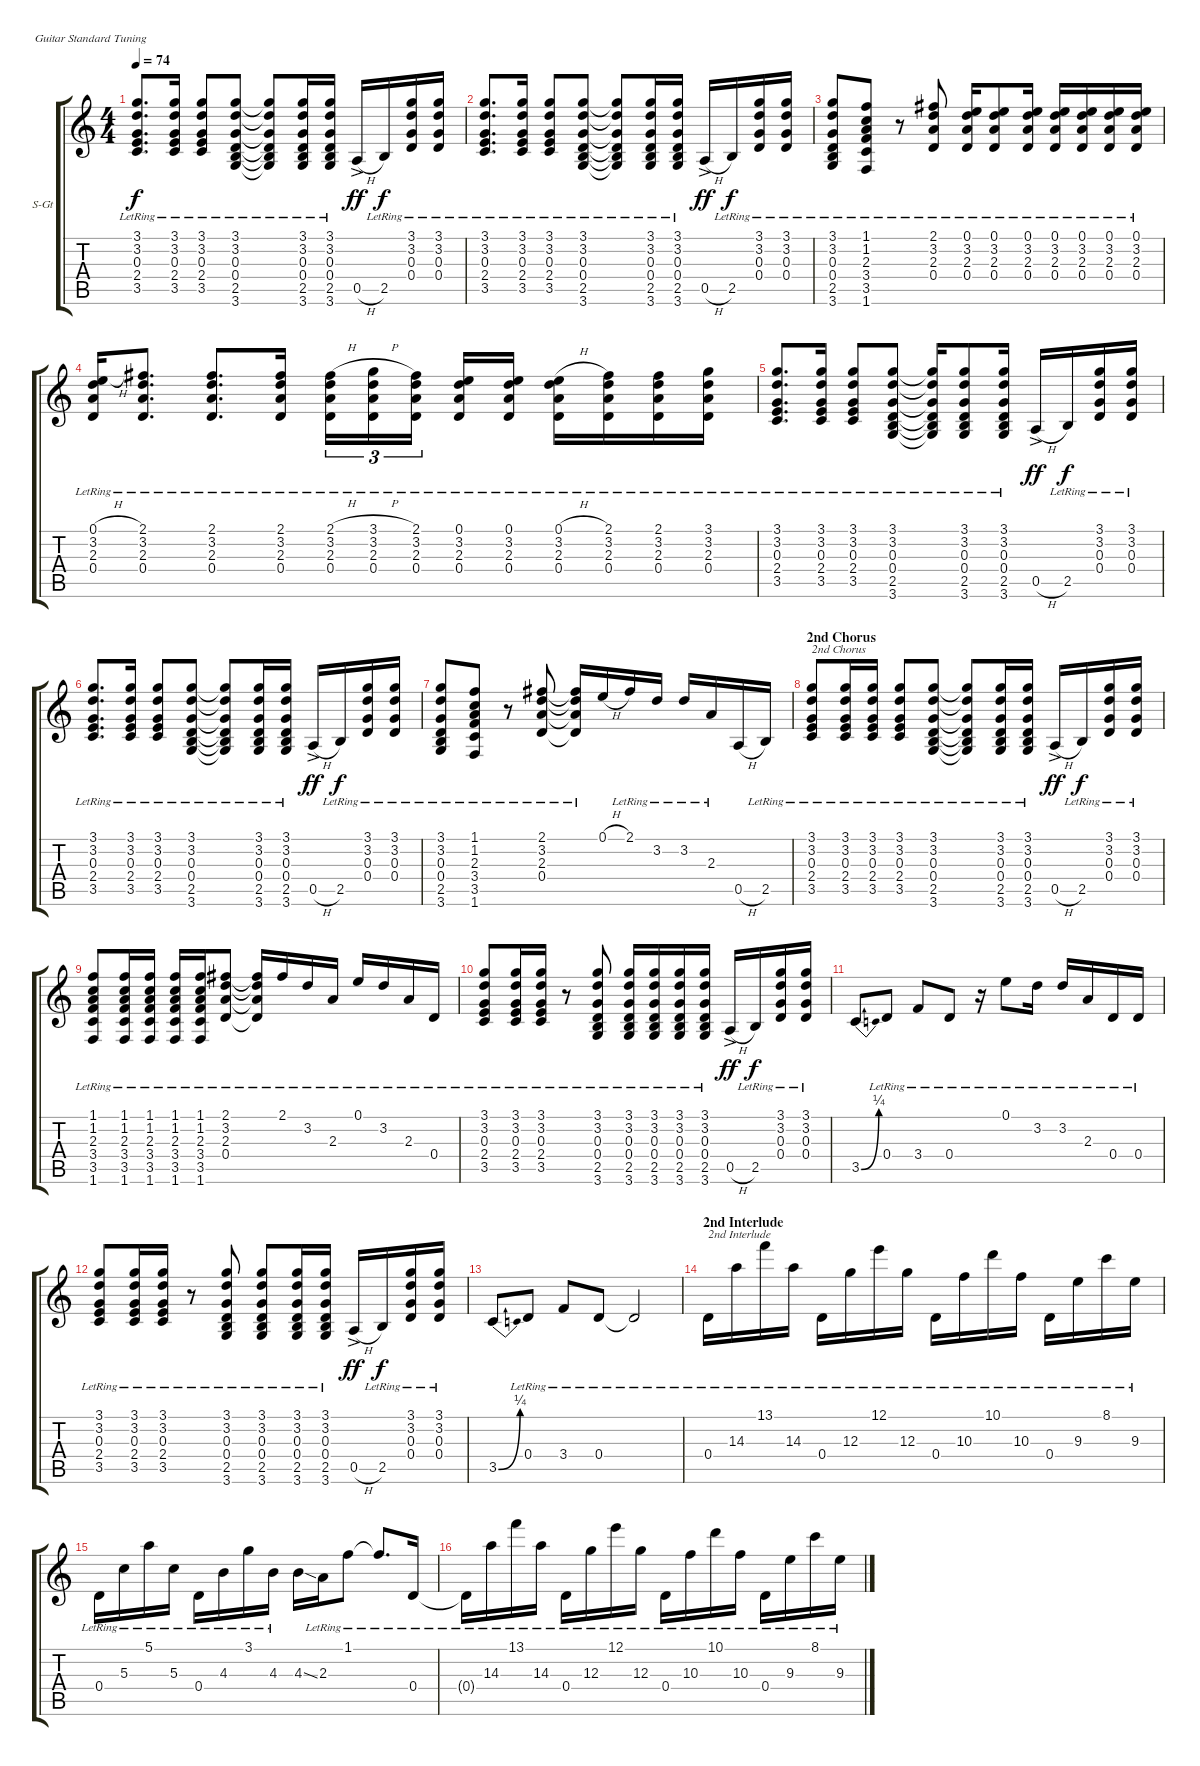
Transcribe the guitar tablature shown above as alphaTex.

\bracketExtendMode groupsimilarinstruments
\firstSystemTrackNameOrientation horizontal
\otherSystemsTrackNameOrientation horizontal
\track ("12 String Acoustic" "S-Gt") {instrument acousticguitarsteel}
\staff {score tabs}
\tuning (E4 B3 G3 D3 A2 E2)
\ts (4 4)
\tempo 74
\clef g2
\ks c
(3.1{lr} 3.2{lr} 0.3{lr} 2.4{lr} 3.5{lr}).8{d dy f} (3.1{lr} 3.2{lr} 0.3{lr} 2.4{lr} 3.5{lr}).16 (3.1{lr} 3.2{lr} 0.3{lr} 2.4{lr} 3.5{lr}).8 (3.1{lr} 3.2{lr} 0.3{lr} 0.4{lr} 2.5{lr} 3.6{lr}).8 (3.1{lr t} 3.2{lr t} 0.3{lr t} 0.4{lr t} 2.5{lr t} 3.6{lr t}).8 (3.1{lr} 3.2{lr} 0.3{lr} 0.4{lr} 2.5{lr} 3.6{lr}).16 (3.1{lr} 3.2{lr} 0.3{lr} 0.4{lr} 2.5{lr} 3.6{lr}).16 0.5{h ac}.16{dy ff} 2.5{lr}.16{dy f} (3.1{lr} 3.2{lr} 0.3{lr} 0.4{lr}).16 (3.1{lr} 3.2{lr} 0.3{lr} 0.4{lr}).16 |
(3.1{lr} 3.2{lr} 0.3{lr} 2.4{lr} 3.5{lr}).8{d} (3.1{lr} 3.2{lr} 0.3{lr} 2.4{lr} 3.5{lr}).16 (3.1{lr} 3.2{lr} 0.3{lr} 2.4{lr} 3.5{lr}).8 (3.1{lr} 3.2{lr} 0.3{lr} 0.4{lr} 2.5{lr} 3.6{lr}).8 (3.1{lr t} 3.2{lr t} 0.3{lr t} 0.4{lr t} 2.5{lr t} 3.6{lr t}).8 (3.1{lr} 3.2{lr} 0.3{lr} 0.4{lr} 2.5{lr} 3.6{lr}).16 (3.1{lr} 3.2{lr} 0.3{lr} 0.4{lr} 2.5{lr} 3.6{lr}).16 0.5{h ac}.16{dy ff} 2.5{lr}.16{dy f} (3.1{lr} 3.2{lr} 0.3{lr} 0.4{lr}).16 (3.1{lr} 3.2{lr} 0.3{lr} 0.4{lr}).16 |
(3.1{lr} 3.2{lr} 0.3{lr} 0.4{lr} 2.5{lr} 3.6{lr}).8 (1.1{lr} 1.2{lr} 2.3{lr} 3.4{lr} 3.5{lr} 1.6{lr}).8 r.8 (2.1{lr} 3.2{lr} 2.3{lr} 0.4{lr}).8 (0.1{lr} 3.2{lr} 2.3{lr} 0.4{lr}).16 (0.1{lr} 3.2{lr} 2.3{lr} 0.4{lr}).8 (0.1{lr} 3.2{lr} 2.3{lr} 0.4{lr}).16 (0.1{lr} 3.2{lr} 2.3{lr} 0.4{lr}).16 (0.1{lr} 3.2{lr} 2.3{lr} 0.4{lr}).16 (0.1{lr} 3.2{lr} 2.3{lr} 0.4{lr}).16 (0.1{lr} 3.2{lr} 2.3{lr} 0.4{lr}).16 |
(0.1{h} 3.2{lr} 2.3{lr} 0.4{lr}).16 (2.1{lr} 3.2{lr} 2.3{lr} 0.4{lr}).8{d} (2.1{lr} 3.2{lr} 2.3{lr} 0.4{lr}).8{d} (2.1{lr} 3.2{lr} 2.3{lr} 0.4{lr}).16 (2.1{h} 3.2{lr} 2.3{lr} 0.4{lr}).16{tu (3 2)} (3.1{h} 3.2{lr} 2.3{lr} 0.4{lr}).16{tu (3 2)} (2.1{lr} 3.2{lr} 2.3{lr} 0.4{lr}).16{tu (3 2)} (0.1{lr} 3.2{lr} 2.3{lr} 0.4{lr}).16 (0.1{lr} 3.2{lr} 2.3{lr} 0.4{lr}).16 (0.1{h} 3.2{lr} 2.3{lr} 0.4{lr}).16 (2.1{lr} 3.2{lr} 2.3{lr} 0.4{lr}).16 (2.1{lr} 3.2{lr} 2.3{lr} 0.4{lr}).16 (3.1{lr} 3.2{lr} 2.3{lr} 0.4{lr}).16 |
(3.1{lr} 3.2{lr} 0.3{lr} 2.4{lr} 3.5{lr}).8{d} (3.1{lr} 3.2{lr} 0.3{lr} 2.4{lr} 3.5{lr}).16 (3.1{lr} 3.2{lr} 0.3{lr} 2.4{lr} 3.5{lr}).8 (3.1{lr} 3.2{lr} 0.3{lr} 0.4{lr} 2.5{lr} 3.6{lr}).8 (3.1{lr t} 3.2{lr t} 0.3{lr t} 0.4{lr t} 2.5{lr t} 3.6{lr t}).16 (3.1{lr} 3.2{lr} 0.3{lr} 0.4{lr} 2.5{lr} 3.6{lr}).8 (3.1{lr} 3.2{lr} 0.3{lr} 0.4{lr} 2.5{lr} 3.6{lr}).16 0.5{h ac}.16{dy ff} 2.5{lr}.16{dy f} (3.1{lr} 3.2{lr} 0.3{lr} 0.4{lr}).16 (3.1{lr} 3.2{lr} 0.3{lr} 0.4{lr}).16 |
(3.1{lr} 3.2{lr} 0.3{lr} 2.4{lr} 3.5{lr}).8{d} (3.1{lr} 3.2{lr} 0.3{lr} 2.4{lr} 3.5{lr}).16 (3.1{lr} 3.2{lr} 0.3{lr} 2.4{lr} 3.5{lr}).8 (3.1{lr} 3.2{lr} 0.3{lr} 0.4{lr} 2.5{lr} 3.6{lr}).8 (3.1{lr t} 3.2{lr t} 0.3{lr t} 0.4{lr t} 2.5{lr t} 3.6{lr t}).8 (3.1{lr} 3.2{lr} 0.3{lr} 0.4{lr} 2.5{lr} 3.6{lr}).16 (3.1{lr} 3.2{lr} 0.3{lr} 0.4{lr} 2.5{lr} 3.6{lr}).16 0.5{h ac}.16{dy ff} 2.5{lr}.16{dy f} (3.1{lr} 3.2{lr} 0.3{lr} 0.4{lr}).16 (3.1{lr} 3.2{lr} 0.3{lr} 0.4{lr}).16 |
(3.1{lr} 3.2{lr} 0.3{lr} 0.4{lr} 2.5{lr} 3.6{lr}).8 (1.1{lr} 1.2{lr} 2.3{lr} 3.4{lr} 3.5{lr} 1.6{lr}).8 r.8 (2.1{lr} 3.2{lr} 2.3{lr} 0.4{lr}).8 (2.1{lr t} 3.2{lr t} 2.3{lr t} 0.4{lr t}).16 0.1{h}.16 2.1{lr}.16 3.2{lr}.16 3.2{lr}.16 2.3{lr}.16 0.5{h}.16 2.5{lr}.16 |
\section ("" "2nd Chorus")
(3.1{lr} 3.2{lr} 0.3{lr} 2.4{lr} 3.5{lr}).8{txt "2nd Chorus"} (3.1{lr} 3.2{lr} 0.3{lr} 2.4{lr} 3.5{lr}).16 (3.1{lr} 3.2{lr} 0.3{lr} 2.4{lr} 3.5{lr}).16 (3.1{lr} 3.2{lr} 0.3{lr} 2.4{lr} 3.5{lr}).8 (3.1{lr} 3.2{lr} 0.3{lr} 0.4{lr} 2.5{lr} 3.6{lr}).8 (3.1{lr t} 3.2{lr t} 0.3{lr t} 0.4{lr t} 2.5{lr t} 3.6{lr t}).8 (3.1{lr} 3.2{lr} 0.3{lr} 0.4{lr} 2.5{lr} 3.6{lr}).16 (3.1{lr} 3.2{lr} 0.3{lr} 0.4{lr} 2.5{lr} 3.6{lr}).16 0.5{h ac}.16{dy ff} 2.5{lr}.16{dy f} (3.1{lr} 3.2{lr} 0.3{lr} 0.4{lr}).16 (3.1{lr} 3.2{lr} 0.3{lr} 0.4{lr}).16 |
(1.1{lr} 1.2{lr} 2.3{lr} 3.4{lr} 3.5{lr} 1.6{lr}).8 (1.1{lr} 1.2{lr} 2.3{lr} 3.4{lr} 3.5{lr} 1.6{lr}).16 (1.1{lr} 1.2{lr} 2.3{lr} 3.4{lr} 3.5{lr} 1.6{lr}).16 (1.1{lr} 1.2{lr} 2.3{lr} 3.4{lr} 3.5{lr} 1.6{lr}).16 (1.1{lr} 1.2{lr} 2.3{lr} 3.4{lr} 3.5{lr} 1.6{lr}).16 (2.1{lr} 3.2{lr} 2.3{lr} 0.4{lr}).8 (2.1{lr t} 3.2{lr t} 2.3{lr t} 0.4{lr t}).16 2.1{lr}.16 3.2{lr}.16 2.3{lr}.16 0.1{lr}.16 3.2{lr}.16 2.3{lr}.16 0.4{lr}.16 |
(3.1{lr} 3.2{lr} 0.3{lr} 2.4{lr} 3.5{lr}).8 (3.1{lr} 3.2{lr} 0.3{lr} 2.4{lr} 3.5{lr}).16 (3.1{lr} 3.2{lr} 0.3{lr} 2.4{lr} 3.5{lr}).16 r.8 (3.1{lr} 3.2{lr} 0.3{lr} 0.4{lr} 2.5{lr} 3.6{lr}).8 (3.1{lr} 3.2{lr} 0.3{lr} 0.4{lr} 2.5{lr} 3.6{lr}).16 (3.1{lr} 3.2{lr} 0.3{lr} 0.4{lr} 2.5{lr} 3.6{lr}).16 (3.1{lr} 3.2{lr} 0.3{lr} 0.4{lr} 2.5{lr} 3.6{lr}).16 (3.1{lr} 3.2{lr} 0.3{lr} 0.4{lr} 2.5{lr} 3.6{lr}).16 0.5{h ac}.16{dy ff} 2.5{lr}.16{dy f} (3.1{lr} 3.2{lr} 0.3{lr} 0.4{lr}).16 (3.1{lr} 3.2{lr} 0.3{lr} 0.4{lr}).16 |
3.5{be (bend 0 0 60 1)}.8 0.4{lr}.8 3.4{lr}.8 0.4{lr}.8 r.16 0.1{lr}.8 3.2{lr}.16 3.2{lr}.16 2.3{lr}.16 0.4{lr}.16 0.4{lr}.16 |
(3.1{lr} 3.2{lr} 0.3{lr} 2.4{lr} 3.5{lr}).8 (3.1{lr} 3.2{lr} 0.3{lr} 2.4{lr} 3.5{lr}).16 (3.1{lr} 3.2{lr} 0.3{lr} 2.4{lr} 3.5{lr}).16 r.8 (3.1{lr} 3.2{lr} 0.3{lr} 0.4{lr} 2.5{lr} 3.6{lr}).8 (3.1{lr} 3.2{lr} 0.3{lr} 0.4{lr} 2.5{lr} 3.6{lr}).8 (3.1{lr} 3.2{lr} 0.3{lr} 0.4{lr} 2.5{lr} 3.6{lr}).16 (3.1{lr} 3.2{lr} 0.3{lr} 0.4{lr} 2.5{lr} 3.6{lr}).16 0.5{h ac}.16{dy ff} 2.5{lr}.16{dy f} (3.1{lr} 3.2{lr} 0.3{lr} 0.4{lr}).16 (3.1{lr} 3.2{lr} 0.3{lr} 0.4{lr}).16 |
3.5{be (bend 0 0 60 1)}.8 0.4{lr}.8 3.4{lr}.8 0.4{lr}.8 0.4{lr t}.2 |
\section ("" "2nd Interlude")
0.4{lr}.16{txt "2nd Interlude"} 14.3{lr}.16 13.1{lr}.16 14.3{lr}.16 0.4{lr}.16 12.3{lr}.16 12.1{lr}.16 12.3{lr}.16 0.4{lr}.16 10.3{lr}.16 10.1{lr}.16 10.3{lr}.16 0.4{lr}.16 9.3{lr}.16 8.1{lr}.16 9.3{lr}.16 |
0.4{lr}.16 5.3{lr}.16 5.1{lr}.16 5.3{lr}.16 0.4{lr}.16 4.3{lr}.16 3.1{lr}.16 4.3{lr}.16 4.3{ss}.16 2.3{lr}.16 1.1{lr}.8 1.1{lr t}.8{d} 0.4{lr}.16 |
0.4{lr t}.16 14.3{lr}.16 13.1{lr}.16 14.3{lr}.16 0.4{lr}.16 12.3{lr}.16 12.1{lr}.16 12.3{lr}.16 0.4{lr}.16 10.3{lr}.16 10.1{lr}.16 10.3{lr}.16 0.4{lr}.16 9.3{lr}.16 8.1{lr}.16 9.3{lr}.16
